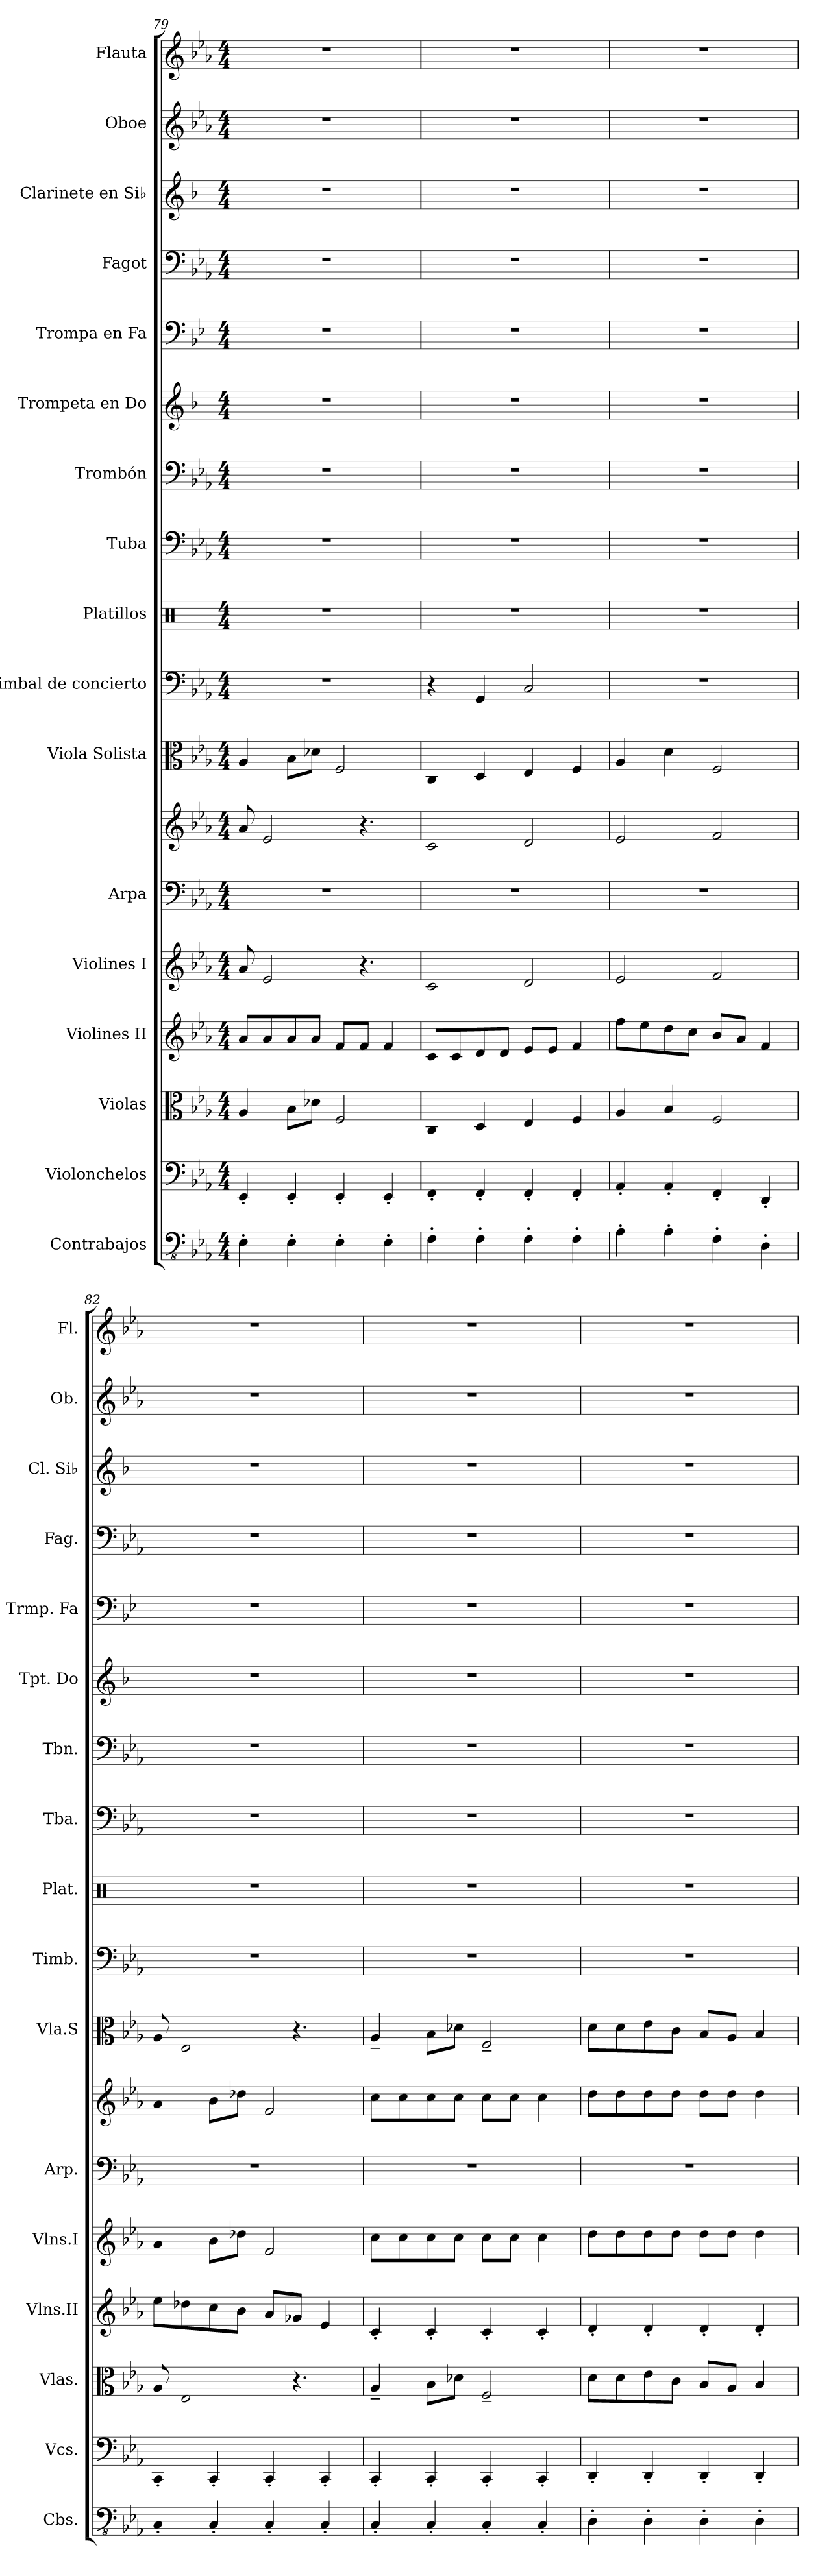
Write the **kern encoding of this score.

**kern	**kern	**kern	**kern	**kern	**kern	**kern	**kern	**kern	**kern	**kern	**kern	**kern	**kern	**kern	**kern	**kern	**kern
*part17	*part16	*part15	*part14	*part13	*part12	*part12	*part11	*part10	*part9	*part8	*part7	*part6	*part5	*part4	*part3	*part2	*part1
*staff18	*staff17	*staff16	*staff15	*staff14	*staff13	*staff12	*staff11	*staff10	*staff9	*staff8	*staff7	*staff6	*staff5	*staff4	*staff3	*staff2	*staff1
*I"Contrabajos	*I"Violonchelos	*I"Violas	*I"Violines II	*I"Violines I	*I"Arpa	*	*I"Viola Solista	*I"Timbal de concierto	*I"Platillos	*I"Tuba	*I"Trombón	*I"Trompeta en Do	*I"Trompa en Fa	*I"Fagot	*I"Clarinete en Si♭	*I"Oboe	*I"Flauta
*I'Cbs.	*I'Vcs.	*I'Vlas.	*I'Vlns.II	*I'Vlns.I	*I'Arp.	*	*I'Vla.S	*I'Timb.	*I'Plat.	*I'Tba.	*I'Tbn.	*I'Tpt. Do	*I'Trmp. Fa	*I'Fag.	*I'Cl. Si♭	*I'Ob.	*I'Fl.
*clefFv4	*clefF4	*clefC3	*clefG2	*clefG2	*clefF4	*clefG2	*clefC3	*clefF4	*clefX	*clefF4	*clefF4	*clefG2	*clefF4	*clefF4	*clefG2	*clefG2	*clefG2
*	*	*	*	*	*	*	*	*	*	*	*	*ITrd1c2	*ITrd4c7	*	*ITrd1c2	*	*
*k[b-e-a-]	*k[b-e-a-]	*k[b-e-a-]	*k[b-e-a-]	*k[b-e-a-]	*k[b-e-a-]	*k[b-e-a-]	*k[b-e-a-]	*k[b-e-a-]	*k[]	*k[b-e-a-]	*k[b-e-a-]	*k[b-e-a-]	*k[b-e-a-]	*k[b-e-a-]	*k[b-e-a-]	*k[b-e-a-]	*k[b-e-a-]
*M4/4	*M4/4	*M4/4	*M4/4	*M4/4	*M4/4	*M4/4	*M4/4	*M4/4	*M4/4	*M4/4	*M4/4	*M4/4	*M4/4	*M4/4	*M4/4	*M4/4	*M4/4
=79	=79	=79	=79	=79	=79	=79	=79	=79	=79	=79	=79	=79	=79	=79	=79	=79	=79
4EE-'\	4EE-'/	4A-/	8a-/L	8a-/	1r	8a-/	4A-/	1r	1r	1r	1r	1r	1r	1r	1r	1r	1r
.	.	.	8a-/	2e-/	.	2e-/	.	.	.	.	.	.	.	.	.	.	.
4EE-'\	4EE-'/	8B-\L	8a-/	.	.	.	8B-\L	.	.	.	.	.	.	.	.	.	.
.	.	8d-X\J	8a-/J	.	.	.	8d-X\J	.	.	.	.	.	.	.	.	.	.
4EE-'\	4EE-'/	2F/	8f/L	.	.	.	2F/	.	.	.	.	.	.	.	.	.	.
.	.	.	8f/J	4.r	.	4.r	.	.	.	.	.	.	.	.	.	.	.
4EE-'\	4EE-'/	.	4f/	.	.	.	.	.	.	.	.	.	.	.	.	.	.
=80	=80	=80	=80	=80	=80	=80	=80	=80	=80	=80	=80	=80	=80	=80	=80	=80	=80
4FF'\	4FF'/	4C/	8c/L	2c/	1r	2c/	4C/	4r	1r	1r	1r	1r	1r	1r	1r	1r	1r
.	.	.	8c/	.	.	.	.	.	.	.	.	.	.	.	.	.	.
4FF'\	4FF'/	4D/	8d/	.	.	.	4D/	4GG/	.	.	.	.	.	.	.	.	.
.	.	.	8d/J	.	.	.	.	.	.	.	.	.	.	.	.	.	.
4FF'\	4FF'/	4E-/	8e-/L	2d/	.	2d/	4E-/	2C/	.	.	.	.	.	.	.	.	.
.	.	.	8e-/J	.	.	.	.	.	.	.	.	.	.	.	.	.	.
4FF'\	4FF'/	4F/	4f/	.	.	.	4F/	.	.	.	.	.	.	.	.	.	.
=81	=81	=81	=81	=81	=81	=81	=81	=81	=81	=81	=81	=81	=81	=81	=81	=81	=81
4AA-'\	4AA-'/	4A-/	8ff\L	2e-/	1r	2e-/	4A-/	1r	1r	1r	1r	1r	1r	1r	1r	1r	1r
.	.	.	8ee-\	.	.	.	.	.	.	.	.	.	.	.	.	.	.
4AA-'\	4AA-'/	4B-/	8dd\	.	.	.	4d\	.	.	.	.	.	.	.	.	.	.
.	.	.	8cc\J	.	.	.	.	.	.	.	.	.	.	.	.	.	.
4FF'\	4FF'/	2F/	8b-/L	2f/	.	2f/	2F/	.	.	.	.	.	.	.	.	.	.
.	.	.	8a-/J	.	.	.	.	.	.	.	.	.	.	.	.	.	.
4DD'\	4DD'/	.	4f/	.	.	.	.	.	.	.	.	.	.	.	.	.	.
=82	=82	=82	=82	=82	=82	=82	=82	=82	=82	=82	=82	=82	=82	=82	=82	=82	=82
4CC'/	4CC'/	8A-/	8ee-\L	4a-/	1r	4a-/	8A-/	1r	1r	1r	1r	1r	1r	1r	1r	1r	1r
.	.	2E-/	8dd-X\	.	.	.	2E-/	.	.	.	.	.	.	.	.	.	.
4CC'/	4CC'/	.	8cc\	8b-\L	.	8b-\L	.	.	.	.	.	.	.	.	.	.	.
.	.	.	8b-\J	8dd-X\J	.	8dd-X\J	.	.	.	.	.	.	.	.	.	.	.
4CC'/	4CC'/	.	8a-/L	2f/	.	2f/	.	.	.	.	.	.	.	.	.	.	.
.	.	4.r	8g-X/J	.	.	.	4.r	.	.	.	.	.	.	.	.	.	.
4CC'/	4CC'/	.	4e-/	.	.	.	.	.	.	.	.	.	.	.	.	.	.
=83	=83	=83	=83	=83	=83	=83	=83	=83	=83	=83	=83	=83	=83	=83	=83	=83	=83
4CC'/	4CC'/	4A-~/	4c'/	8cc\L	1r	8cc\L	4A-~/	1r	1r	1r	1r	1r	1r	1r	1r	1r	1r
.	.	.	.	8cc\	.	8cc\	.	.	.	.	.	.	.	.	.	.	.
4CC'/	4CC'/	8B-\L	4c'/	8cc\	.	8cc\	8B-\L	.	.	.	.	.	.	.	.	.	.
.	.	8d-X\J	.	8cc\J	.	8cc\J	8d-X\J	.	.	.	.	.	.	.	.	.	.
4CC'/	4CC'/	2F~/	4c'/	8cc\L	.	8cc\L	2F~/	.	.	.	.	.	.	.	.	.	.
.	.	.	.	8cc\J	.	8cc\J	.	.	.	.	.	.	.	.	.	.	.
4CC'/	4CC'/	.	4c'/	4cc\	.	4cc\	.	.	.	.	.	.	.	.	.	.	.
=84	=84	=84	=84	=84	=84	=84	=84	=84	=84	=84	=84	=84	=84	=84	=84	=84	=84
4DD'\	4DD'/	8d\L	4d'/	8dd\L	1r	8dd\L	8d\L	1r	1r	1r	1r	1r	1r	1r	1r	1r	1r
.	.	8d\	.	8dd\	.	8dd\	8d\	.	.	.	.	.	.	.	.	.	.
4DD'\	4DD'/	8e-\	4d'/	8dd\	.	8dd\	8e-\	.	.	.	.	.	.	.	.	.	.
.	.	8c\J	.	8dd\J	.	8dd\J	8c\J	.	.	.	.	.	.	.	.	.	.
4DD'\	4DD'/	8B-/L	4d'/	8dd\L	.	8dd\L	8B-/L	.	.	.	.	.	.	.	.	.	.
.	.	8A-/J	.	8dd\J	.	8dd\J	8A-/J	.	.	.	.	.	.	.	.	.	.
4DD'\	4DD'/	4B-/	4d'/	4dd\	.	4dd\	4B-/	.	.	.	.	.	.	.	.	.	.
=	=	=	=	=	=	=	=	=	=	=	=	=	=	=	=	=	=
*-	*-	*-	*-	*-	*-	*-	*-	*-	*-	*-	*-	*-	*-	*-	*-	*-	*-
